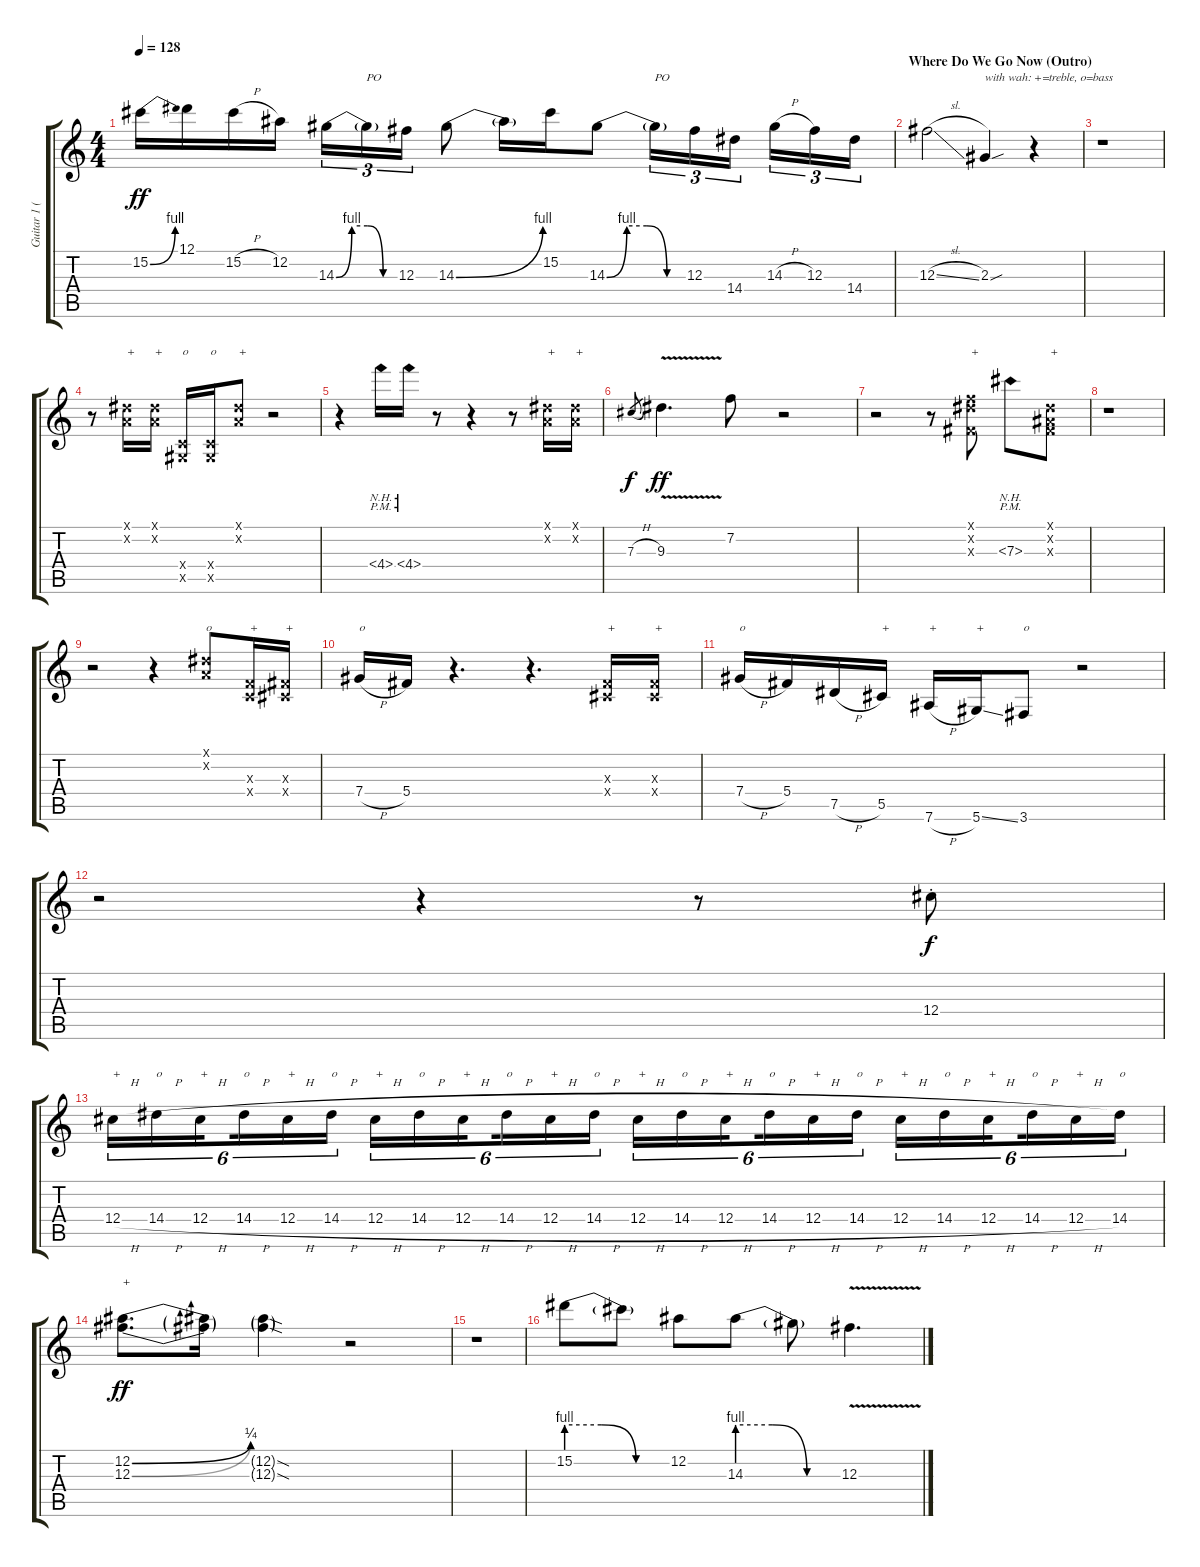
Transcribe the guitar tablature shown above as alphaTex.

\track ("Guitar 1 (Slash)" "Guitar 1 (") {instrument overdrivenguitar}
\staff {score tabs}
\tuning (Eb4 Bb3 Gb3 Db3 Ab2 Eb2) {hide}
\ts (4 4)
\tempo 128
\clef g2
\ks c
15.2{be (bend 0 0 60 4)}.16{dy ff} 12.1.16 15.2{h}.16 12.2.16 14.3{be (custom 0 0 15 4 30 4 45 0 60 0)}.16{tu (3 2)} 14.3{t}.16{tu (3 2) txt "PO"} 12.3.16{tu (3 2)} 14.3{be (bend 0 0 60 4)}.8 14.3{t}.16 15.2.16 14.3{be (custom 0 0 15 4 30 4 45 0 60 0)}.8 14.3{t}.16{tu (3 2) txt "PO"} 12.3.16{tu (3 2)} 14.4.16{tu (3 2) beam splitsecondary} 14.3{h}.16{tu (3 2)} 12.3.16{tu (3 2)} 14.4.16{tu (3 2)} |
\section ("" "Where Do We Go Now (Outro)")
12.3{sl}.2 2.3{sou}.4{txt "with wah: +=treble, o=bass"} r.4 |
r.1 |
r.8 (0.1{x} -1.2{x}).16{txt "+"} (0.1{x} -1.2{x}).16{txt "+"} (-1.4{x} 0.5{x}).16{txt "o"} (-1.4{x} 0.5{x}).16{txt "o"} (0.1{x} -1.2{x}).8{txt "+"} r.2 |
r.4 4.4{nh pm}.16 4.4{nh pm}.16 r.8 r.4 r.8 (0.1{x} -1.2{x}).16{txt "+"} (0.1{x} -1.2{x}).16{txt "+"} |
7.3{h}.8{gr dy f} 9.3{v}.4{d dy ff} 7.2.8 r.2 |
r.2 r.8 (0.1{x} 7.2{x} 0.3{x}).8{txt "+"} 7.3{nh pm}.8 (0.1{x} 0.2{x} 0.3{x}).8{txt "+"} |
r.1 |
r.2 r.4 (0.1{x} -1.2{x}).8{txt "o"} (-1.3{x} -1.4{x}).16{txt "+"} (0.3{x} 0.4{x}).16{txt "+"} |
7.4{h}.16{txt "o"} 5.4.16 r.4{d} r.4{d} (0.3{x} 0.4{x}).16{txt "+"} (0.3{x} 0.4{x}).16{txt "+"} |
7.4{h}.16{txt "o"} 5.4.16 7.5{h}.16 5.5.16{txt "+"} 7.6{h}.16{txt "+"} 5.6{ss}.16{txt "+"} 3.6.8{txt "o"} r.2 |
r.2 r.4 r.8 12.4{st}.8{dy f} |
12.4{h}.16{tu (6 4) txt "+"} 14.4{h}.16{tu (6 4) txt "o"} 12.4{h}.16{tu (6 4) txt "+" beam splitsecondary} 14.4{h}.16{tu (6 4) txt "o"} 12.4{h}.16{tu (6 4) txt "+"} 14.4{h}.16{tu (6 4) txt "o"} 12.4{h}.16{tu (6 4) txt "+"} 14.4{h}.16{tu (6 4) txt "o"} 12.4{h}.16{tu (6 4) txt "+" beam splitsecondary} 14.4{h}.16{tu (6 4) txt "o"} 12.4{h}.16{tu (6 4) txt "+"} 14.4{h}.16{tu (6 4) txt "o"} 12.4{h}.16{tu (6 4) txt "+"} 14.4{h}.16{tu (6 4) txt "o"} 12.4{h}.16{tu (6 4) txt "+" beam splitsecondary} 14.4{h}.16{tu (6 4) txt "o"} 12.4{h}.16{tu (6 4) txt "+"} 14.4{h}.16{tu (6 4) txt "o"} 12.4{h}.16{tu (6 4) txt "+"} 14.4{h}.16{tu (6 4) txt "o"} 12.4{h}.16{tu (6 4) txt "+" beam splitsecondary} 14.4{h}.16{tu (6 4) txt "o"} 12.4{h}.16{tu (6 4) txt "+"} 14.4.16{tu (6 4) txt "o"} |
(12.2{be (bend 0 0 60 1)} 12.3{be (bend 0 0 60 1)}).8{d txt "+" dy ff} (12.2{t} 12.3{t}).16 (12.2{sod g} 12.3{sod g}).4 r.2 |
r.1 |
15.2{be (custom 0 4 20 4 40 0 60 0)}.8 15.2{t}.8 12.2.8 14.3{be (custom 0 4 20 4 40 0 60 0)}.8 14.3{t}.8 12.3{v}.4{d}
